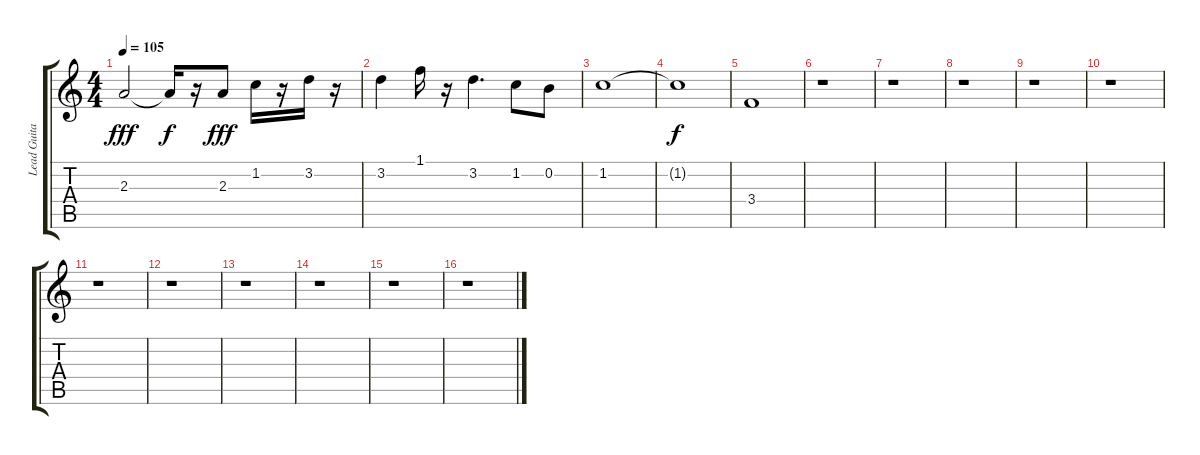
\track ("Lead Guitar" "Lead Guita") {instrument distortionguitar}
\staff {score tabs}
\tuning (E4 B3 G3 D3 A2 E2) {hide}
\ts (4 4)
\tempo 105
\clef g2
\ks c
2.3.2{dy fff} 2.3{t}.16{dy f} r.16 2.3.8{dy fff} 1.2.16 r.16 3.2.16 r.16 |
3.2.4 1.1.16 r.16 3.2.4{d} 1.2.8 0.2.8 |
1.2.1 |
1.2{t}.1{dy f} |
3.4.1 |
r.1 |
r.1 |
r.1 |
r.1 |
r.1 |
r.1 |
r.1 |
r.1 |
r.1 |
r.1 |
r.1
